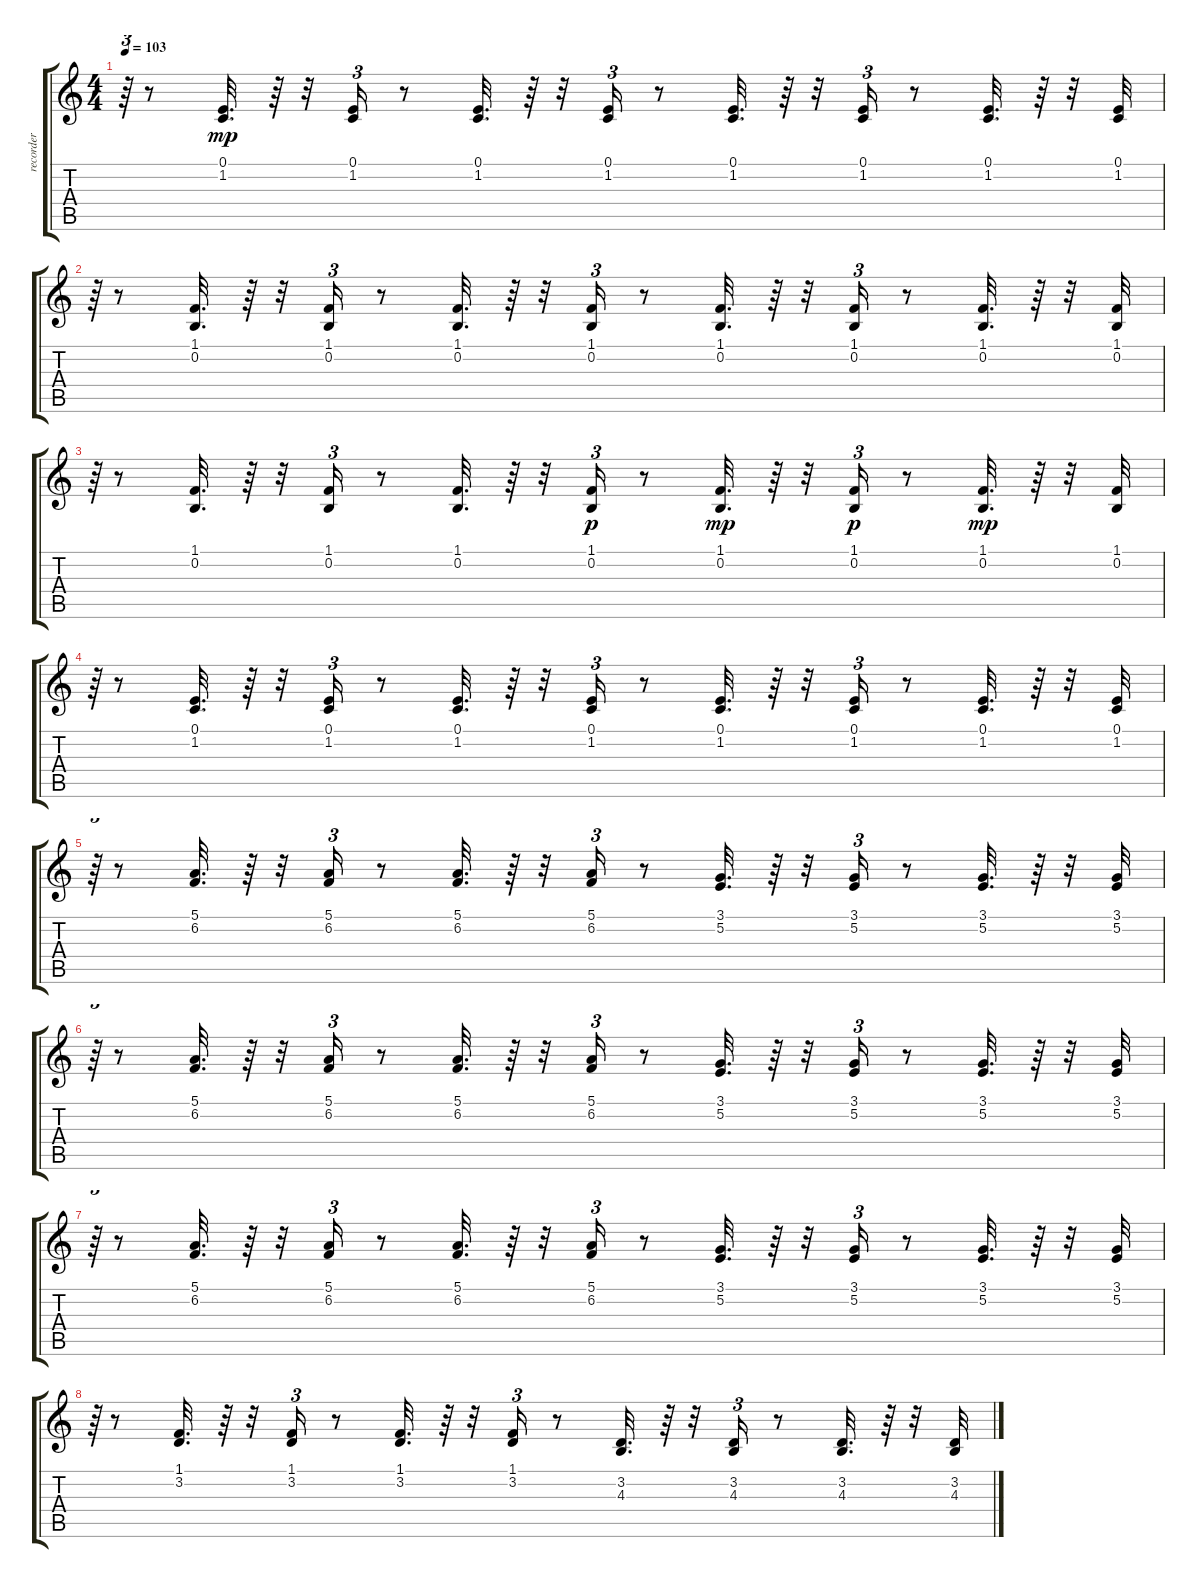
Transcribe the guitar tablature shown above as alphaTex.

\track ("recorder" "recorder") {instrument recorder}
\staff {score tabs}
\tuning (E4 B3 G3 D3 A2 E2) {hide}
\ts (4 4)
\tempo 103
\clef g2
\ks c
r.64{tu (3 2) dy mp} r.8 (0.1 1.2).32{d} r.64 r.32 (0.1 1.2).16{tu (3 2)} r.8 (0.1 1.2).32{d} r.64 r.32 (0.1 1.2).16{tu (3 2)} r.8 (0.1 1.2).32{d} r.64 r.32 (0.1 1.2).16{tu (3 2)} r.8 (0.1 1.2).32{d} r.64 r.32 (0.1 1.2).32 |
r.64{tu (3 2)} r.8 (1.1 0.2).32{d} r.64 r.32 (1.1 0.2).16{tu (3 2)} r.8 (1.1 0.2).32{d} r.64 r.32 (1.1 0.2).16{tu (3 2)} r.8 (1.1 0.2).32{d} r.64 r.32 (1.1 0.2).16{tu (3 2)} r.8 (1.1 0.2).32{d} r.64 r.32 (1.1 0.2).32 |
r.64{tu (3 2)} r.8 (1.1 0.2).32{d} r.64 r.32 (1.1 0.2).16{tu (3 2)} r.8 (1.1 0.2).32{d} r.64 r.32 (1.1 0.2).16{tu (3 2) dy p} r.8 (1.1 0.2).32{d dy mp} r.64 r.32 (1.1 0.2).16{tu (3 2) dy p} r.8 (1.1 0.2).32{d dy mp} r.64 r.32 (1.1 0.2).32 |
r.64{tu (3 2)} r.8 (0.1 1.2).32{d} r.64 r.32 (0.1 1.2).16{tu (3 2)} r.8 (0.1 1.2).32{d} r.64 r.32 (0.1 1.2).16{tu (3 2)} r.8 (0.1 1.2).32{d} r.64 r.32 (0.1 1.2).16{tu (3 2)} r.8 (0.1 1.2).32{d} r.64 r.32 (0.1 1.2).32 |
r.64{tu (3 2)} r.8 (5.1 6.2).32{d} r.64 r.32 (5.1 6.2).16{tu (3 2)} r.8 (5.1 6.2).32{d} r.64 r.32 (5.1 6.2).16{tu (3 2)} r.8 (3.1 5.2).32{d} r.64 r.32 (3.1 5.2).16{tu (3 2)} r.8 (3.1 5.2).32{d} r.64 r.32 (3.1 5.2).32 |
r.64{tu (3 2)} r.8 (5.1 6.2).32{d} r.64 r.32 (5.1 6.2).16{tu (3 2)} r.8 (5.1 6.2).32{d} r.64 r.32 (5.1 6.2).16{tu (3 2)} r.8 (3.1 5.2).32{d} r.64 r.32 (3.1 5.2).16{tu (3 2)} r.8 (3.1 5.2).32{d} r.64 r.32 (3.1 5.2).32 |
r.64{tu (3 2)} r.8 (5.1 6.2).32{d} r.64 r.32 (5.1 6.2).16{tu (3 2)} r.8 (5.1 6.2).32{d} r.64 r.32 (5.1 6.2).16{tu (3 2)} r.8 (3.1 5.2).32{d} r.64 r.32 (3.1 5.2).16{tu (3 2)} r.8 (3.1 5.2).32{d} r.64 r.32 (3.1 5.2).32 |
r.64{tu (3 2)} r.8 (1.1 3.2).32{d} r.64 r.32 (1.1 3.2).16{tu (3 2)} r.8 (1.1 3.2).32{d} r.64 r.32 (1.1 3.2).16{tu (3 2)} r.8 (3.2 4.3).32{d} r.64 r.32 (3.2 4.3).16{tu (3 2)} r.8 (3.2 4.3).32{d} r.64 r.32 (3.2 4.3).32
